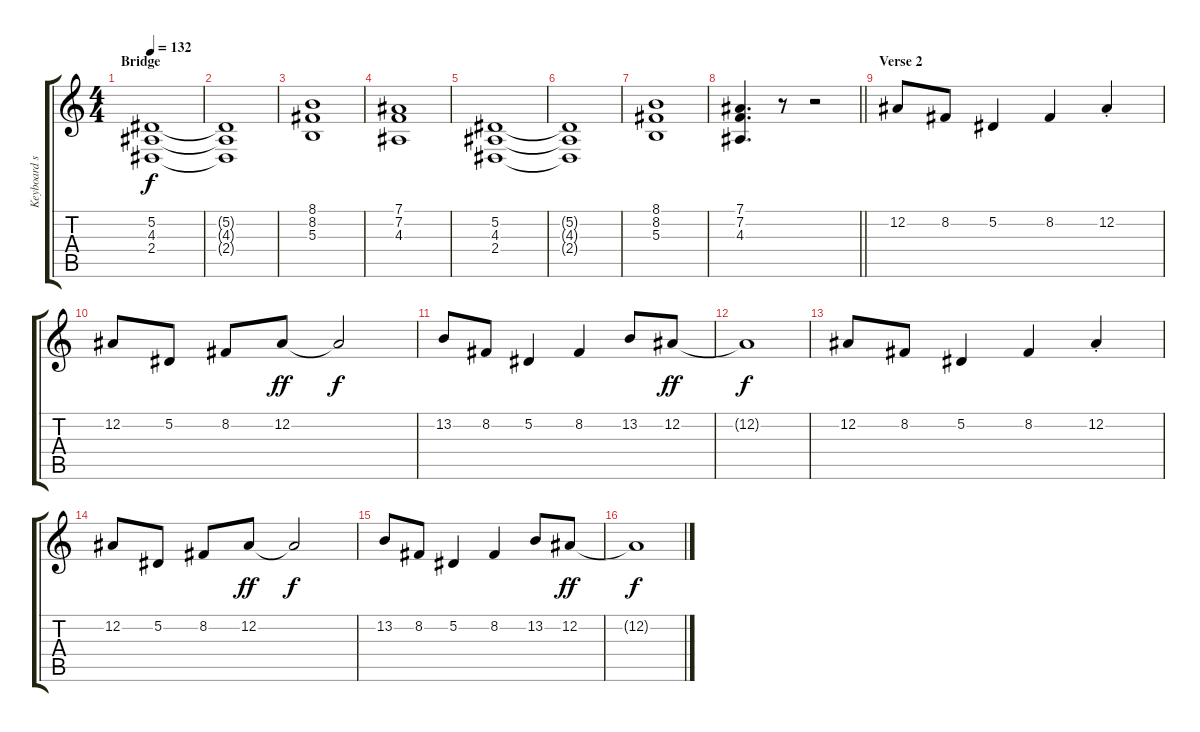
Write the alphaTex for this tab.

\track ("Keyboard strings" "Keyboard s") {instrument stringensemble1}
\staff {score tabs}
\tuning (Eb4 Bb3 Gb3 Db3 Ab2 Eb2) {hide}
\ts (4 4)
\section ("" "Bridge")
\tempo 132
\clef g2
\ks c
(5.2 4.3 2.4).1{dy f} |
(5.2{t} 4.3{t} 2.4{t}).1 |
(8.1 8.2 5.3).1 |
(7.1 7.2 4.3).1 |
(5.2 4.3 2.4).1 |
(5.2{t} 4.3{t} 2.4{t}).1 |
(8.1 8.2 5.3).1 |
\barLineRight lightlight
(7.1 7.2 4.3).4{d} r.8 r.2 |
\section ("" "Verse 2")
12.2.8{volume 13} 8.2.8 5.2.4 8.2.4 12.2{st}.4 |
12.2.8 5.2.8 8.2.8 12.2.8{dy ff} 12.2{t}.2{dy f} |
13.2.8 8.2.8 5.2.4 8.2.4 13.2.8 12.2.8{dy ff} |
12.2{t}.1{dy f} |
12.2.8 8.2.8 5.2.4 8.2.4 12.2{st}.4 |
12.2.8 5.2.8 8.2.8 12.2.8{dy ff} 12.2{t}.2{dy f} |
13.2.8 8.2.8 5.2.4 8.2.4 13.2.8 12.2.8{dy ff} |
12.2{t}.1{dy f}
